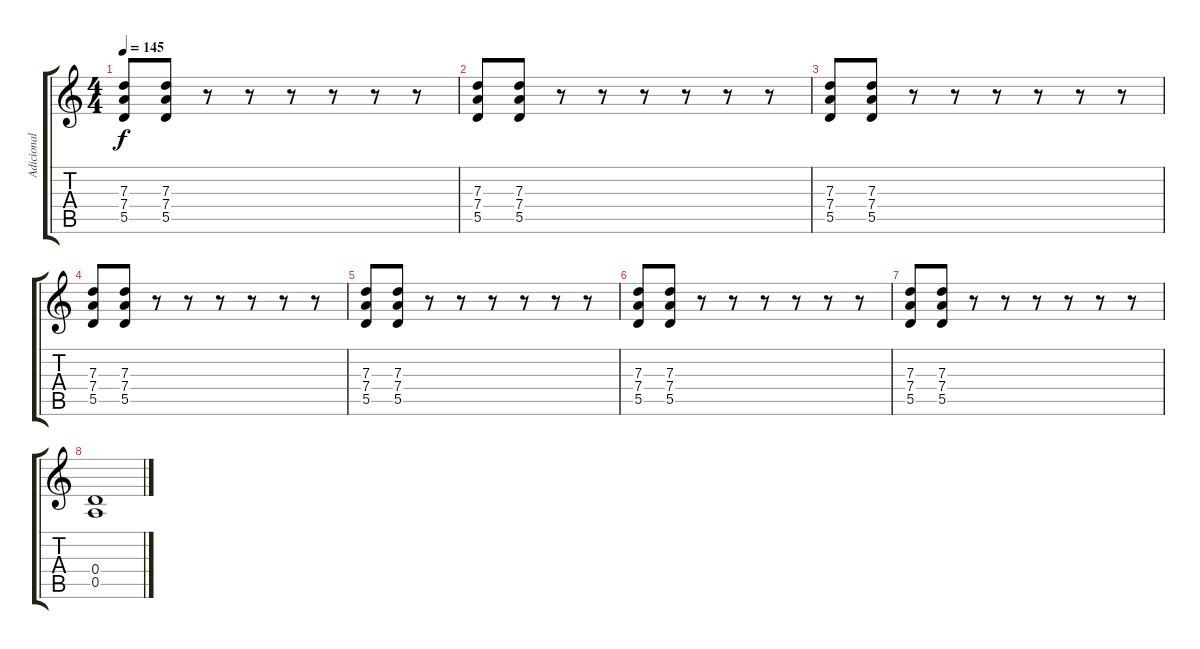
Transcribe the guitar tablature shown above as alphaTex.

\track ("Adicional" "Adicional") {instrument distortionguitar}
\staff {score tabs}
\tuning (E4 B3 G3 D3 A2 E2) {hide}
\ts (4 4)
\tempo 145
\clef g2
\ks c
(7.3 7.4 5.5).8{dy f} (7.3 7.4 5.5).8 r.8 r.8 r.8 r.8 r.8 r.8 |
(7.3 7.4 5.5).8 (7.3 7.4 5.5).8 r.8 r.8 r.8 r.8 r.8 r.8 |
(7.3 7.4 5.5).8 (7.3 7.4 5.5).8 r.8 r.8 r.8 r.8 r.8 r.8 |
(7.3 7.4 5.5).8 (7.3 7.4 5.5).8 r.8 r.8 r.8 r.8 r.8 r.8 |
(7.3 7.4 5.5).8 (7.3 7.4 5.5).8 r.8 r.8 r.8 r.8 r.8 r.8 |
(7.3 7.4 5.5).8 (7.3 7.4 5.5).8 r.8 r.8 r.8 r.8 r.8 r.8 |
(7.3 7.4 5.5).8 (7.3 7.4 5.5).8 r.8 r.8 r.8 r.8 r.8 r.8 |
(0.4 0.5).1
